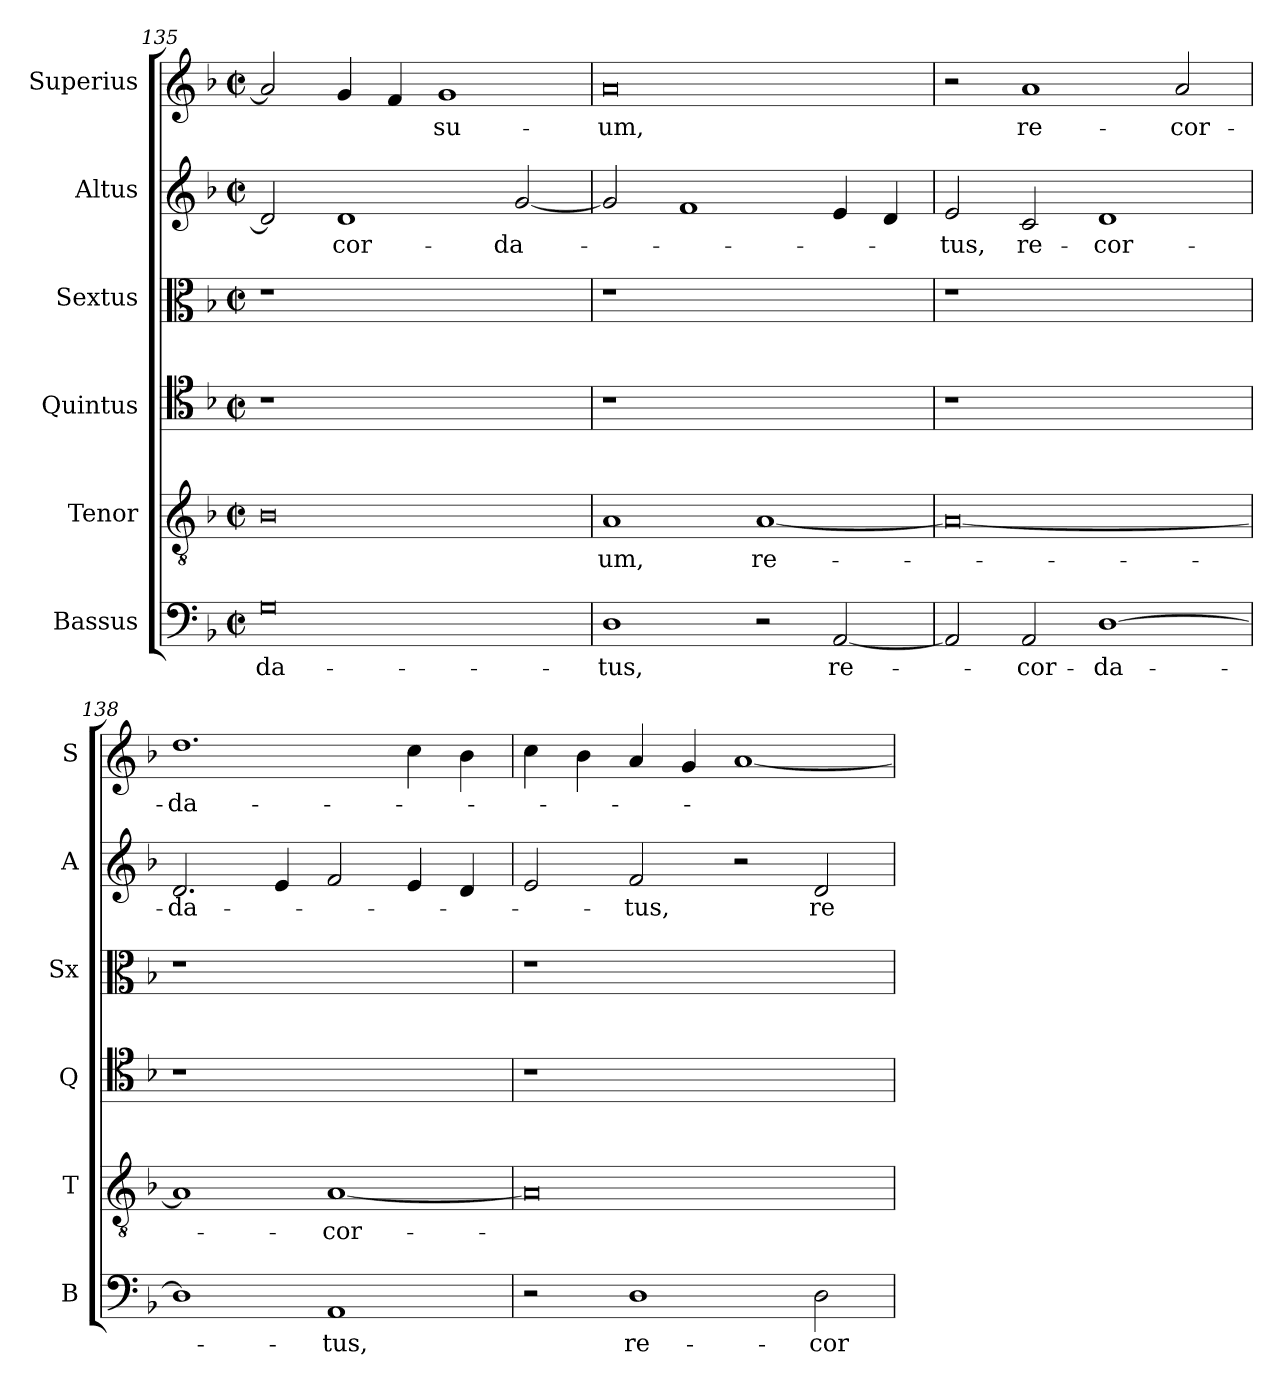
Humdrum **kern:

**kern	**text	**kern	**text	**kern	**kern	**kern	**text	**kern	**text
*part6	*part6	*part5	*part5	*part4	*part3	*part2	*part2	*part1	*part1
*staff6	*staff6	*staff5	*staff5	*staff4	*staff3	*staff2	*staff2	*staff1	*staff1
*I"Bassus	*	*I"Tenor	*	*I"Quintus	*I"Sextus	*I"Altus	*	*I"Superius	*
*I'B	*	*I'T	*	*I'Q	*I'Sx	*I'A	*	*I'S	*
!!LO:PB:g=z
*clefF4	*	*clefGv2	*	*clefC4	*clefC3	*clefG2	*	*clefG2	*
*k[b-]	*	*k[b-]	*	*k[b-]	*k[b-]	*k[b-]	*	*k[b-]	*
*F:	*	*F:	*	*F:	*F:	*F:	*	*F:	*
*M2/2	*	*M2/2	*	*M2/2	*M2/2	*M2/2	*	*M2/2	*
*met(c|)	*	*met(c|)	*	*met(c|)	*met(c|)	*met(c|)	*	*met(c|)	*
=135	=135	=135	=135	=135	=135	=135	=135	=135	=135
!	!LO:LY:b	!	!	!	!	!	!	!	!
0G	-da-	0B-	.	1r	1r	2d/]	.	2a/]	.
!	!	!	!	!	!	!	!LO:LY:b	!	!
.	.	.	.	.	.	1d	-cor-	4g/	.
.	.	.	.	.	.	.	.	4f/	.
!	!	!	!	!	!	!	!	!	!LO:LY:b
.	.	.	.	1ryy	1ryy	.	.	1g	su-
!	!	!	!	!	!	!	!LO:LY:b	!	!
.	.	.	.	.	.	[2g/	-da-	.	.
=136	=136	=136	=136	=136	=136	=136	=136	=136	=136
!	!LO:LY:b	!	!	!	!	!	!	!	!
!	!	!	!LO:LY:b	!	!	!	!	!	!
!	!	!	!	!	!	!	!	!	!LO:LY:b
1D	-tus,	1A	-um,	1r	1r	2g/]	.	0a	-um,
.	.	.	.	.	.	1f	.	.	.
!	!	!	!LO:LY:b	!	!	!	!	!	!
2r	.	[1A	re-	1ryy	1ryy	.	.	.	.
!	!LO:LY:b	!	!	!	!	!	!	!	!
[2AA/	re-	.	.	.	.	4e/	.	.	.
.	.	.	.	.	.	4d/	.	.	.
=137	=137	=137	=137	=137	=137	=137	=137	=137	=137
!	!	!	!	!	!	!	!LO:LY:b	!	!
2AA/]	.	0A_	.	1r	1r	2e/	-tus,	2r	.
!	!LO:LY:b	!	!	!	!	!	!	!	!
!	!	!	!	!	!	!	!LO:LY:b	!	!
!	!	!	!	!	!	!	!	!	!LO:LY:b
2AA/	-cor-	.	.	.	.	2c/	re-	1a	re-
!	!LO:LY:b	!	!	!	!	!	!	!	!
!	!	!	!	!	!	!	!LO:LY:b	!	!
[1D	-da-	.	.	1ryy	1ryy	1d	-cor-	.	.
!	!	!	!	!	!	!	!	!	!LO:LY:b
.	.	.	.	.	.	.	.	2a/	-cor-
=138	=138	=138	=138	=138	=138	=138	=138	=138	=138
!	!	!	!	!	!	!	!LO:LY:b	!	!
!	!	!	!	!	!	!	!	!	!LO:LY:b
1D]	.	1A]	.	1r	1r	2.d/	-da-	1.dd	-da-
.	.	.	.	.	.	4e/	.	.	.
!	!LO:LY:b	!	!	!	!	!	!	!	!
!	!	!	!LO:LY:b	!	!	!	!	!	!
1AA	-tus,	[1A	-cor-	1ryy	1ryy	2f/	.	.	.
.	.	.	.	.	.	4e/	.	4cc\	.
.	.	.	.	.	.	4d/	.	4b-\	.
=139	=139	=139	=139	=139	=139	=139	=139	=139	=139
2r	.	0A]	.	1r	1r	2e/	.	4cc\	.
.	.	.	.	.	.	.	.	4b-\	.
!	!LO:LY:b	!	!	!	!	!	!	!	!
!	!	!	!	!	!	!	!LO:LY:b	!	!
1D	re-	.	.	.	.	2f/	-tus,	4a/	.
.	.	.	.	.	.	.	.	4g/	.
.	.	.	.	1ryy	1ryy	2r	.	[1a	.
!	!LO:LY:b	!	!	!	!	!	!	!	!
!	!	!	!	!	!	!	!LO:LY:b	!	!
2D\	-cor-	.	.	.	.	2d/	re-	.	.
=	=	=	=	=	=	=	=	=	=
*-	*-	*-	*-	*-	*-	*-	*-	*-	*-
